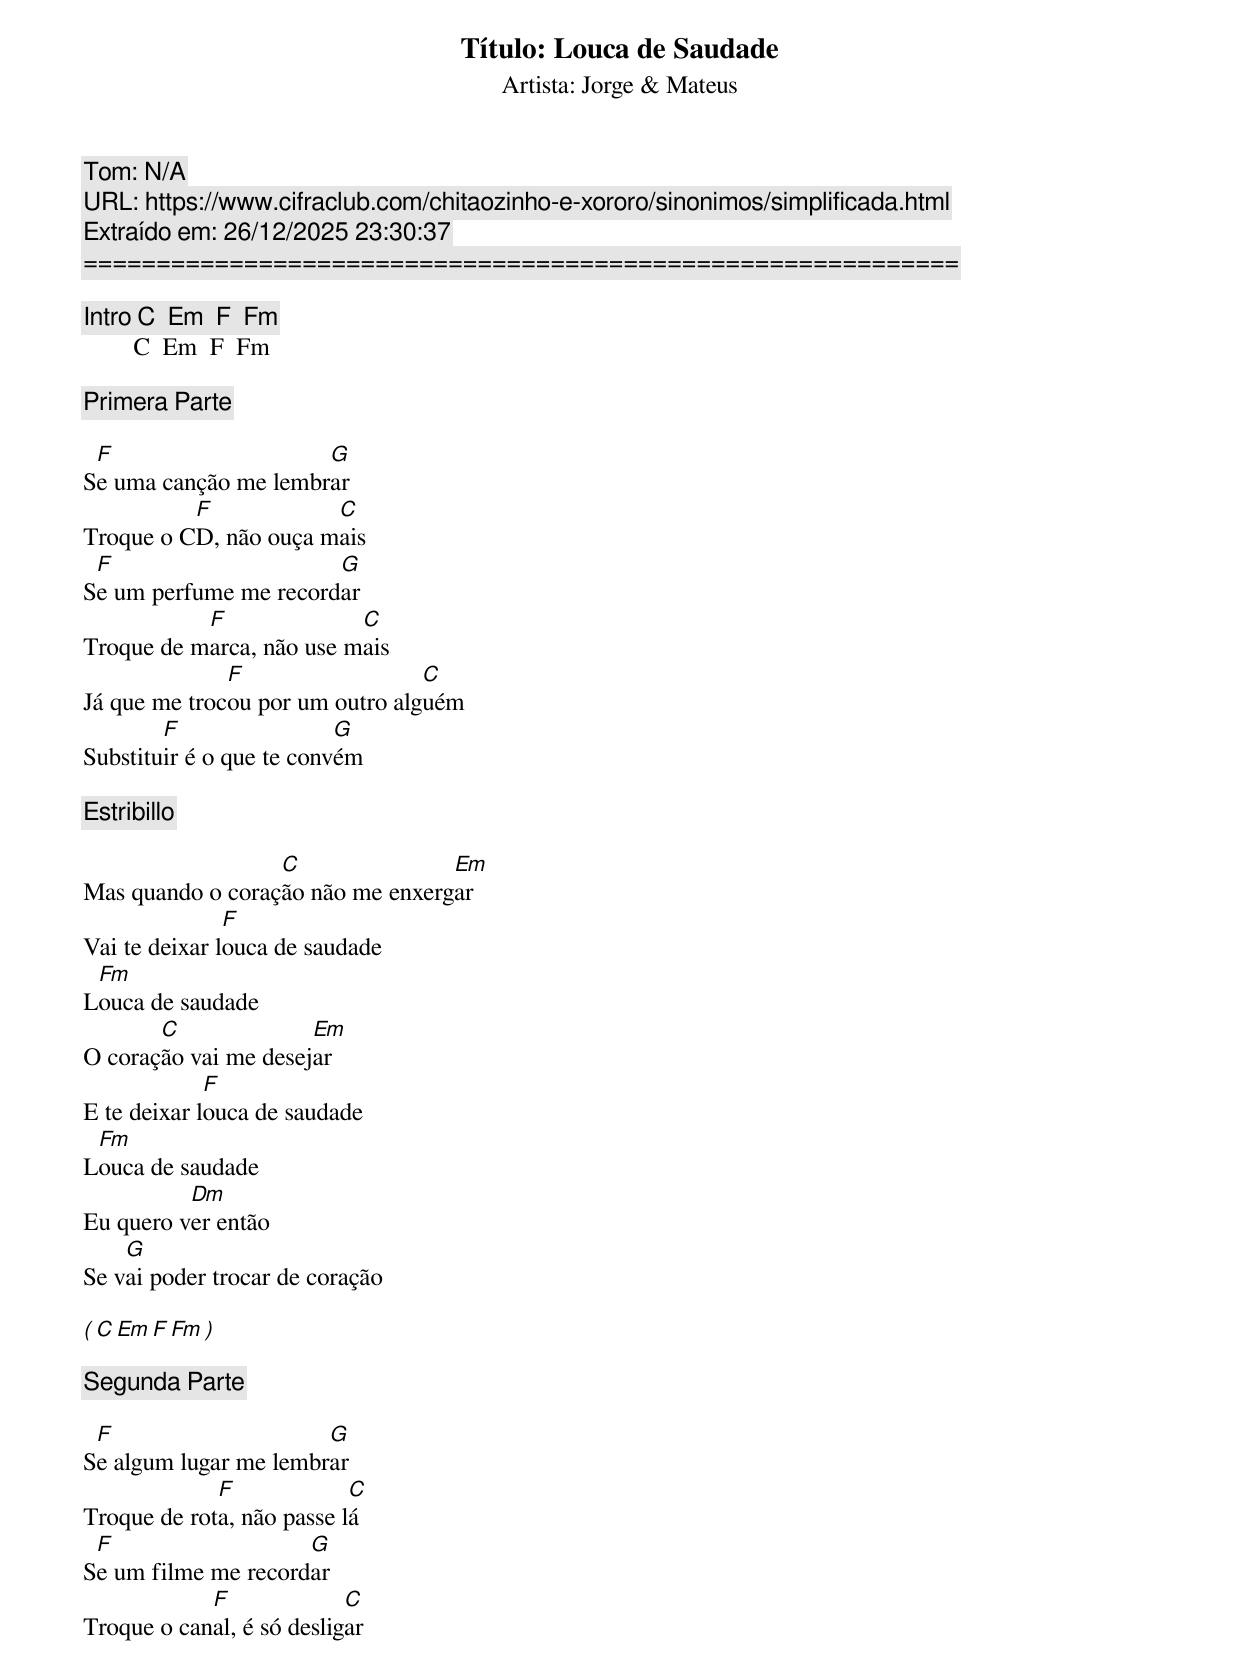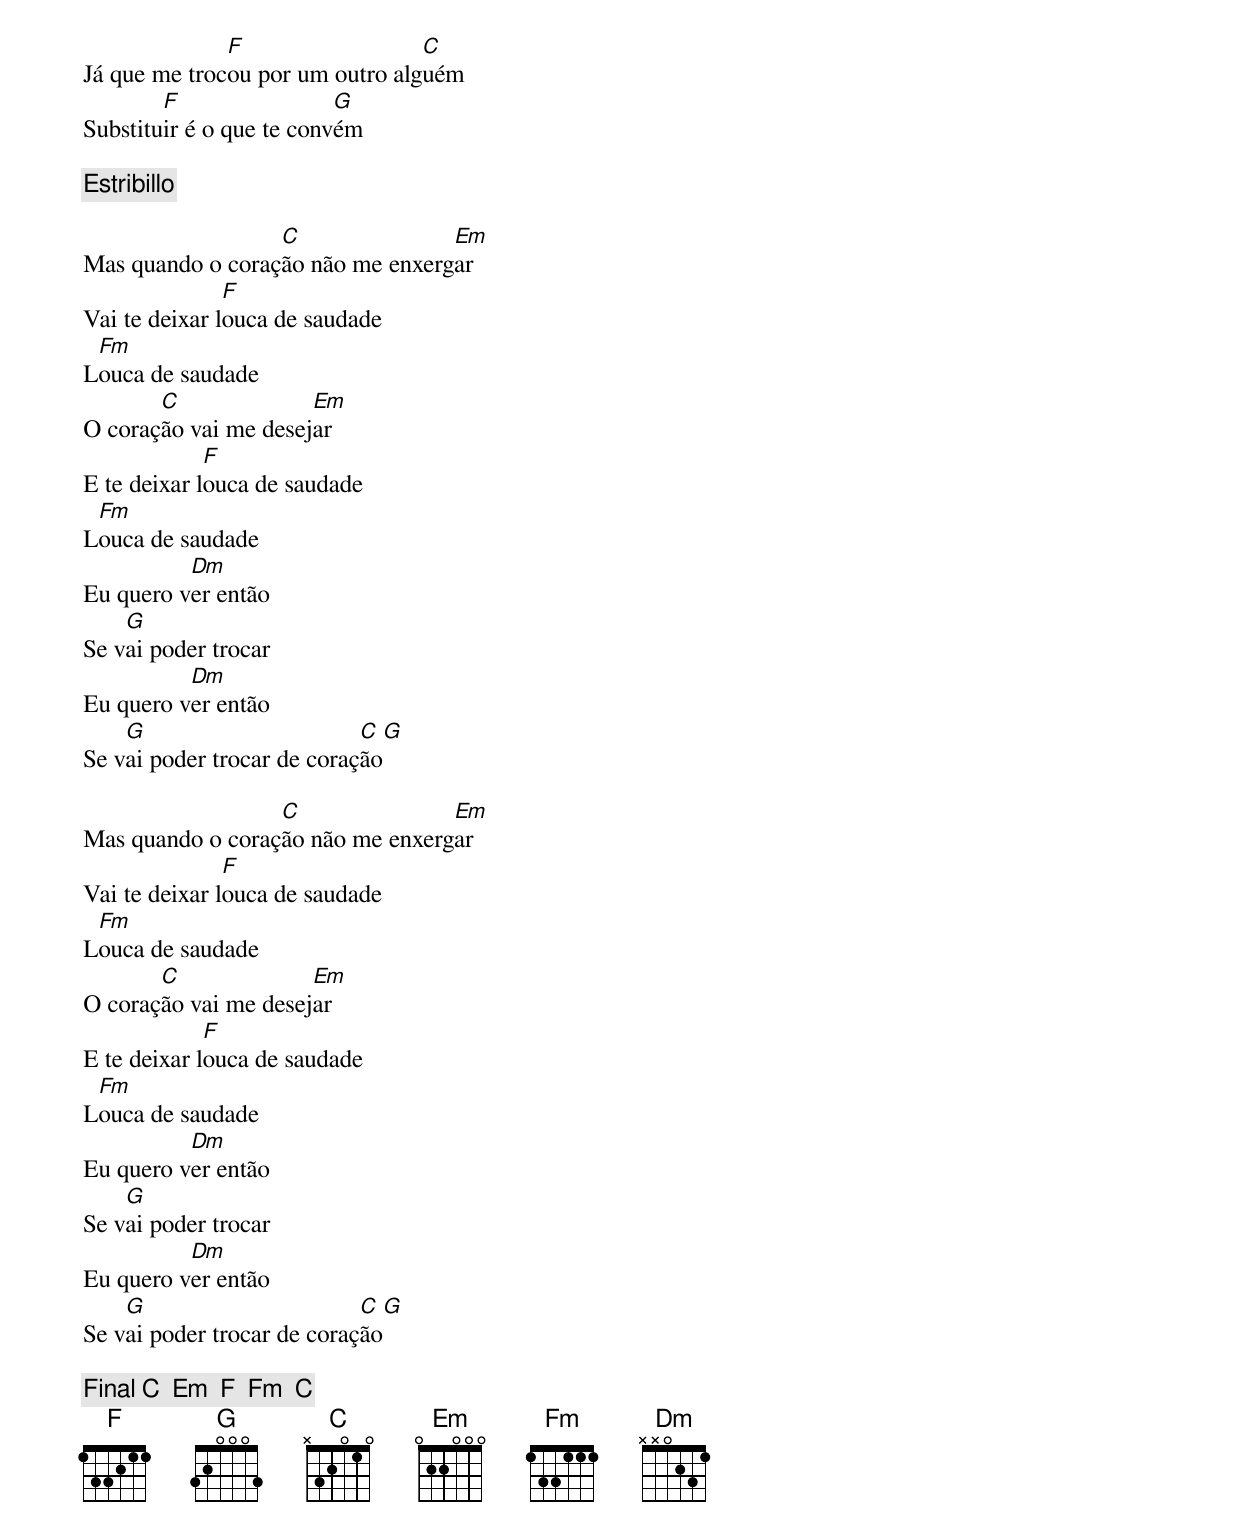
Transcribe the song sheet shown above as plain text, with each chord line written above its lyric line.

Título: Louca de Saudade
Artista: Jorge & Mateus
Tom: N/A
URL: https://www.cifraclub.com/chitaozinho-e-xororo/sinonimos/simplificada.html
Extraído em: 26/12/2025 23:30:37
============================================================

[Intro] C  Em  F  Fm
        C  Em  F  Fm

[Primera Parte]

 F                    G
Se uma canção me lembrar
          F            C
Troque o CD, não ouça mais
 F                     G
Se um perfume me recordar
           F              C
Troque de marca, não use mais
              F                  C
Já que me trocou por um outro alguém
        F                 G
Substituir é o que te convém

[Estribillo]

                  C               Em
Mas quando o coração não me enxergar
               F
Vai te deixar louca de saudade
 Fm
Louca de saudade
       C              Em
O coração vai me desejar
             F
E te deixar louca de saudade
 Fm
Louca de saudade
          Dm
Eu quero ver então
    G
Se vai poder trocar de coração

( C  Em  F  Fm )

[Segunda Parte]

 F                     G
Se algum lugar me lembrar
             F             C
Troque de rota, não passe lá
 F                   G
Se um filme me recordar
            F              C
Troque o canal, é só desligar
              F                  C
Já que me trocou por um outro alguém
        F                 G
Substituir é o que te convém

[Estribillo]

                  C               Em
Mas quando o coração não me enxergar
               F
Vai te deixar louca de saudade
 Fm
Louca de saudade
       C              Em
O coração vai me desejar
             F
E te deixar louca de saudade
 Fm
Louca de saudade
          Dm
Eu quero ver então
    G
Se vai poder trocar
          Dm
Eu quero ver então
    G                       C  G
Se vai poder trocar de coração

                  C               Em
Mas quando o coração não me enxergar
               F
Vai te deixar louca de saudade
 Fm
Louca de saudade
       C              Em
O coração vai me desejar
             F
E te deixar louca de saudade
 Fm
Louca de saudade
          Dm
Eu quero ver então
    G
Se vai poder trocar
          Dm
Eu quero ver então
    G                       C  G
Se vai poder trocar de coração

[Final] C  Em  F  Fm  C
